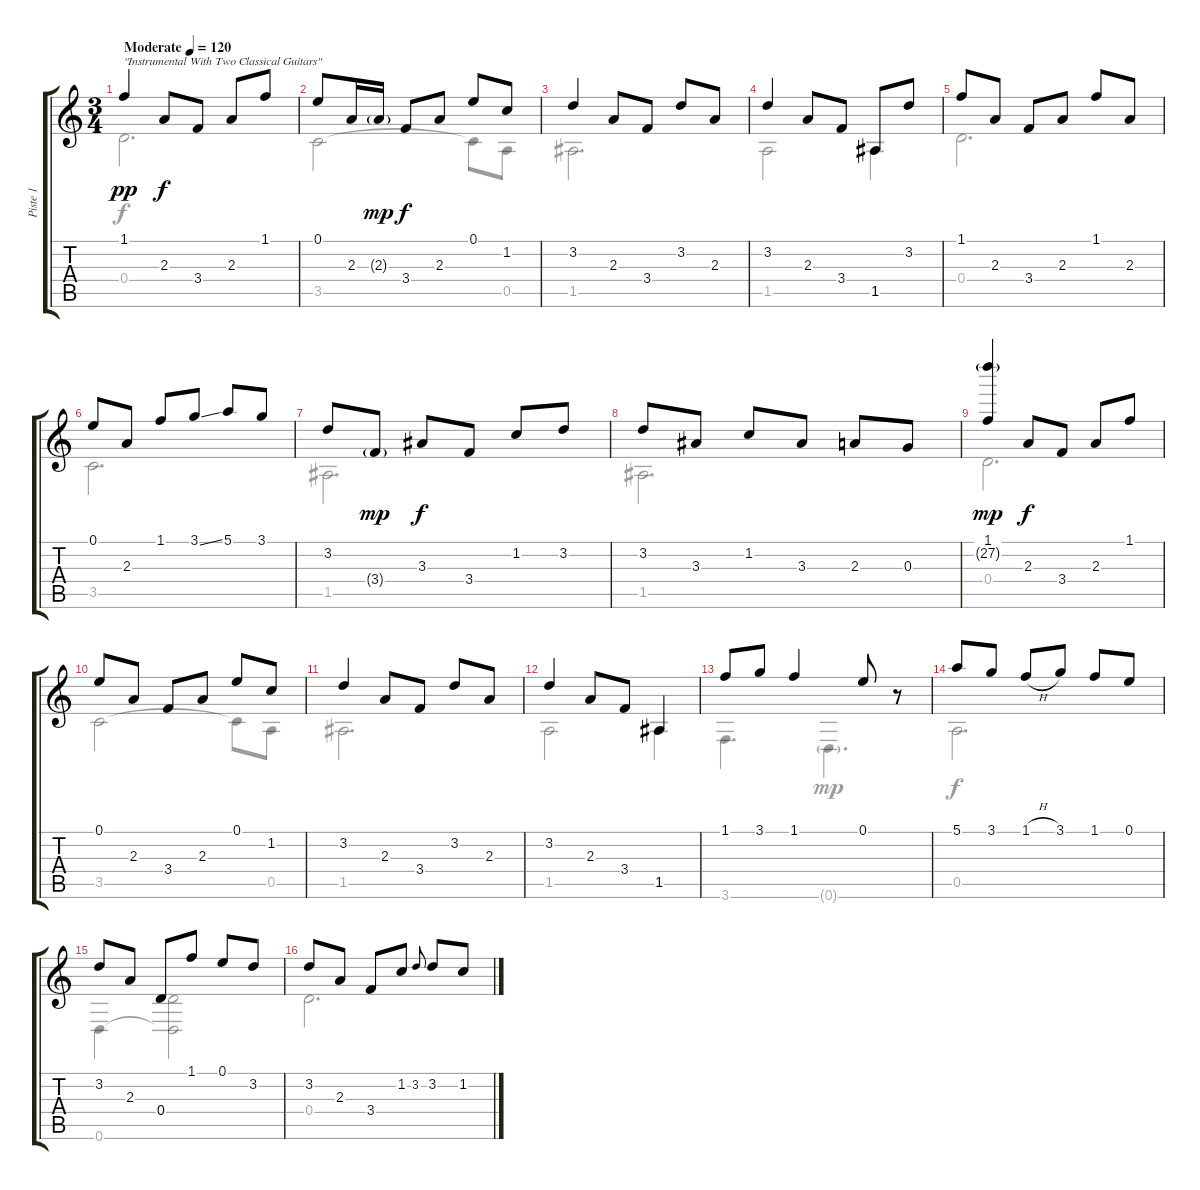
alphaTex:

\track ("Piste 1" "Piste 1") {solo instrument acousticguitarnylon}
\staff {score tabs}
\tuning (E4 B3 G3 D3 A2 D2) {hide}
\voice
\ts (3 4)
\tempo (120 "Moderate")
\clef g2
\ks c
1.1.4{txt "\"Instrumental With Two Classical Guitars\"" dy pp instrument acousticguitarnylon} 2.3.8{dy f} 3.4.8 2.3.8 1.1.8 |
0.1.8 2.3.16 2.3{g}.16{dy mp} 3.4.8{dy f} 2.3.8 0.1.8 1.2.8 |
3.2.4 2.3.8 3.4.8 3.2.8 2.3.8 |
3.2.4 2.3.8 3.4.8 1.5.8 3.2.8 |
1.1.8 2.3.8 3.4.8 2.3.8 1.1.8 2.3.8 |
0.1.8 2.3.8 1.1.8 3.1{ss}.8 5.1.8 3.1.8 |
3.2.8 3.4{g}.8{dy mp} 3.3.8{dy f} 3.4.8 1.2.8 3.2.8 |
3.2.8 3.3.8 1.2.8 3.3.8 2.3.8 0.3.8 |
(1.1 27.2{g}).4{dy mp} 2.3.8{dy f} 3.4.8 2.3.8 1.1.8 |
0.1.8 2.3.8 3.4.8 2.3.8 0.1.8 1.2.8 |
3.2.4 2.3.8 3.4.8 3.2.8 2.3.8 |
3.2.4 2.3.8 3.4.8 1.5.4 |
1.1.8 3.1.8 1.1.4 0.1.8 r.8 |
5.1.8 3.1.8 1.1{h}.8 3.1.8 1.1.8 0.1.8 |
3.2.8 2.3.8 0.4.8 1.1.8 0.1.8 3.2.8 |
3.2.8 2.3.8 3.4.8 1.2.8 3.2.8{gr onbeat} 3.2.8 1.2.8
\voice
\clef g2
\ottava regular
\simile none
\ks c
0.4.2{d dy f} |
3.5.2 3.5{t}.8 0.5.8 |
1.5.2{d} |
1.5.2 1.5.4 |
0.4.2{d} |
3.5.2{d} |
1.5.2{d} |
1.5.2{d} |
0.4.2{d} |
3.5.2 3.5{t}.8 0.5.8 |
1.5.2{d} |
1.5.2 1.5.4 |
3.6.4{d} 0.6{g}.4{d dy mp} |
0.5.2{d dy f} |
0.6.4 (0.4 0.6{t}).2 |
0.4.2{d}
